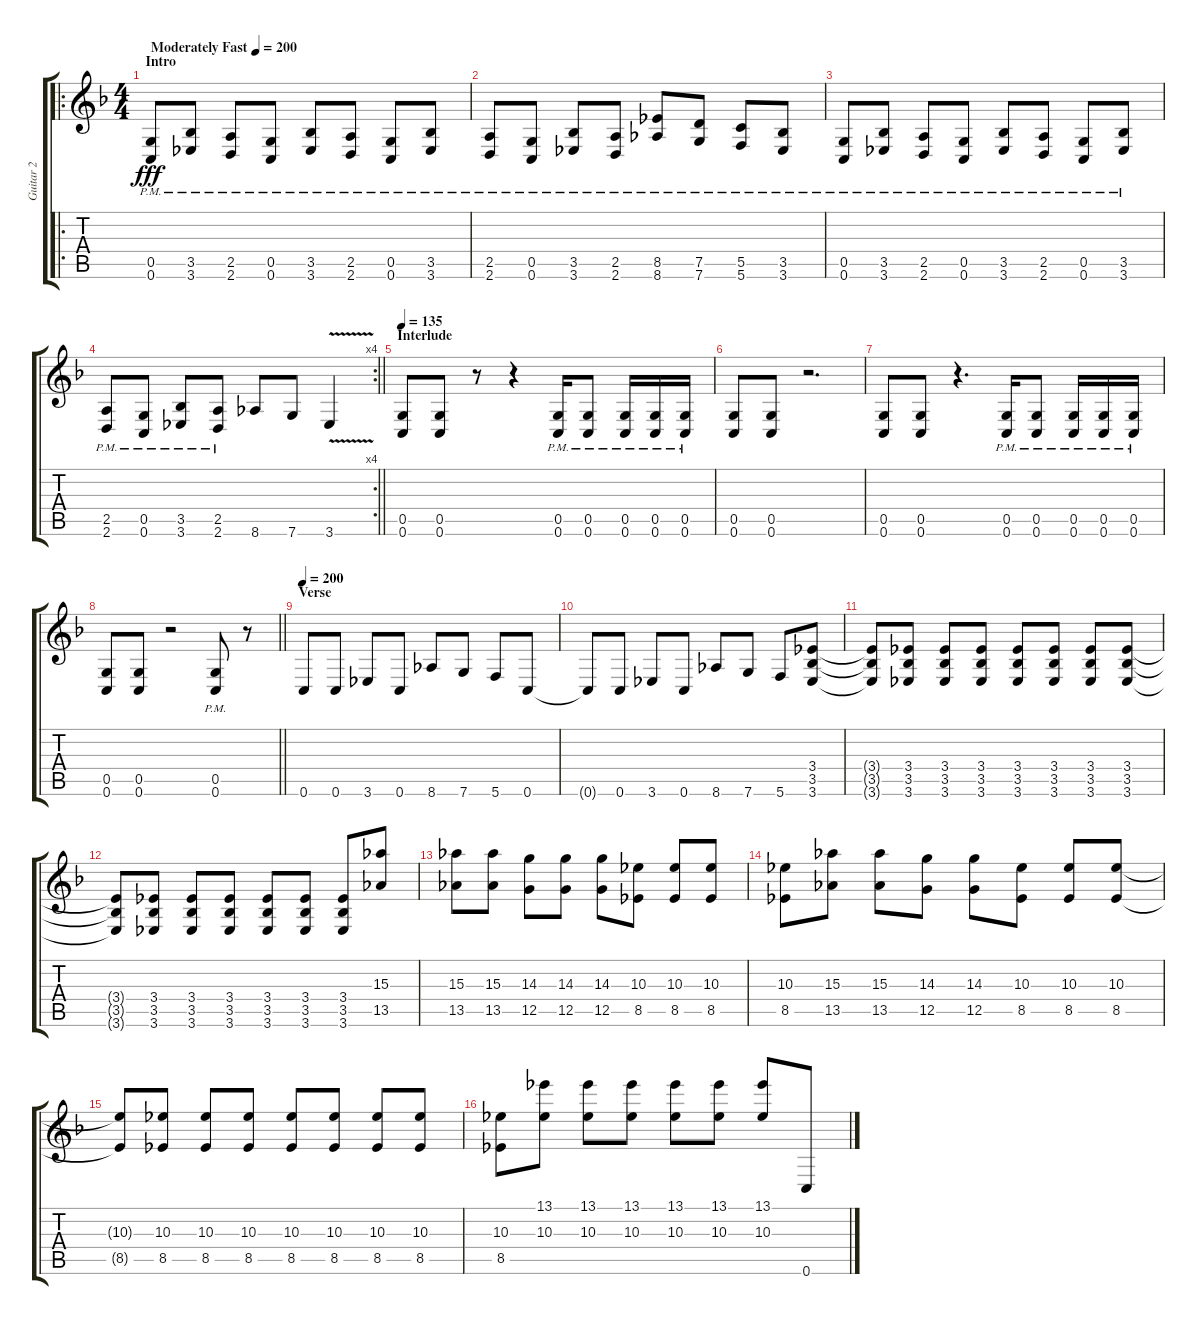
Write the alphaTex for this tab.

\track ("Guitar 2" "Guitar 2") {instrument distortionguitar}
\staff {score tabs}
\tuning (D4 A3 F3 C3 G2 C2) {hide}
\ro
\ts (4 4)
\section ("" "Intro")
\tempo (200 "Moderately Fast")
\clef g2
\ks f
(0.5{pm} 0.6{pm}).8{dy fff instrument distortionguitar} (3.5{pm} 3.6{pm}).8 (2.5{pm} 2.6{pm}).8 (0.5{pm} 0.6{pm}).8 (3.5{pm} 3.6{pm}).8 (2.5{pm} 2.6{pm}).8 (0.5{pm} 0.6{pm}).8 (3.5{pm} 3.6{pm}).8 |
(2.5{pm} 2.6{pm}).8 (0.5{pm} 0.6{pm}).8 (3.5{pm} 3.6{pm}).8 (2.5{pm} 2.6{pm}).8 (8.5 8.6{pm}).8 (7.5 7.6{pm}).8 (5.5 5.6{pm}).8 (3.5{pm} 3.6{pm}).8 |
(0.5{pm} 0.6{pm}).8 (3.5{pm} 3.6{pm}).8 (2.5{pm} 2.6{pm}).8 (0.5{pm} 0.6{pm}).8 (3.5{pm} 3.6{pm}).8 (2.5{pm} 2.6{pm}).8 (0.5{pm} 0.6{pm}).8 (3.5{pm} 3.6{pm}).8 |
\rc 4
\barLineRight lightlight
(2.5{pm} 2.6{pm}).8 (0.5{pm} 0.6{pm}).8 (3.5{pm} 3.6{pm}).8 (2.5{pm} 2.6{pm}).8 8.6.8 7.6.8 3.6{v}.4 |
\section ("" "Interlude")
\tempo 135
(0.5 0.6).8 (0.5 0.6).8 r.8 r.4 (0.5{pm} 0.6{pm}).16 (0.5{pm} 0.6{pm}).8 (0.5{pm} 0.6{pm}).16 (0.5{pm} 0.6{pm}).16 (0.5{pm} 0.6{pm}).16 |
(0.5 0.6).8 (0.5 0.6).8 r.2{d} |
(0.5 0.6).8 (0.5 0.6).8 r.4{d} (0.5{pm} 0.6{pm}).16 (0.5{pm} 0.6{pm}).8 (0.5{pm} 0.6{pm}).16 (0.5{pm} 0.6{pm}).16 (0.5{pm} 0.6{pm}).16 |
\barLineRight lightlight
(0.5 0.6).8 (0.5 0.6).8 r.2 (0.5{pm} 0.6{pm}).8 r.8 |
\section ("" "Verse")
\tempo 200
0.6.8 0.6.8 3.6.8 0.6.8 8.6.8 7.6.8 5.6.8 0.6.8 |
0.6{t}.8 0.6.8 3.6.8 0.6.8 8.6.8 7.6.8 5.6.8 (3.4 3.5 3.6).8 |
(3.4{t} 3.5{t} 3.6{t}).8 (3.4 3.5 3.6).8 (3.4 3.5 3.6).8 (3.4 3.5 3.6).8 (3.4 3.5 3.6).8 (3.4 3.5 3.6).8 (3.4 3.5 3.6).8 (3.4 3.5 3.6).8 |
(3.4{t} 3.5{t} 3.6{t}).8 (3.4 3.5 3.6).8 (3.4 3.5 3.6).8 (3.4 3.5 3.6).8 (3.4 3.5 3.6).8 (3.4 3.5 3.6).8 (3.4 3.5 3.6).8 (15.3 13.5).8 |
(15.3 13.5).8 (15.3 13.5).8 (14.3 12.5).8 (14.3 12.5).8 (14.3 12.5).8 (10.3 8.5).8 (10.3 8.5).8 (10.3 8.5).8 |
(10.3 8.5).8 (15.3 13.5).8 (15.3 13.5).8 (14.3 12.5).8 (14.3 12.5).8 (10.3 8.5).8 (10.3 8.5).8 (10.3 8.5).8 |
(10.3{t} 8.5{t}).8 (10.3 8.5).8 (10.3 8.5).8 (10.3 8.5).8 (10.3 8.5).8 (10.3 8.5).8 (10.3 8.5).8 (10.3 8.5).8 |
(10.3 8.5).8 (13.1 10.3).8 (13.1 10.3).8 (13.1 10.3).8 (13.1 10.3).8 (13.1 10.3).8 (13.1 10.3).8 0.6.8
